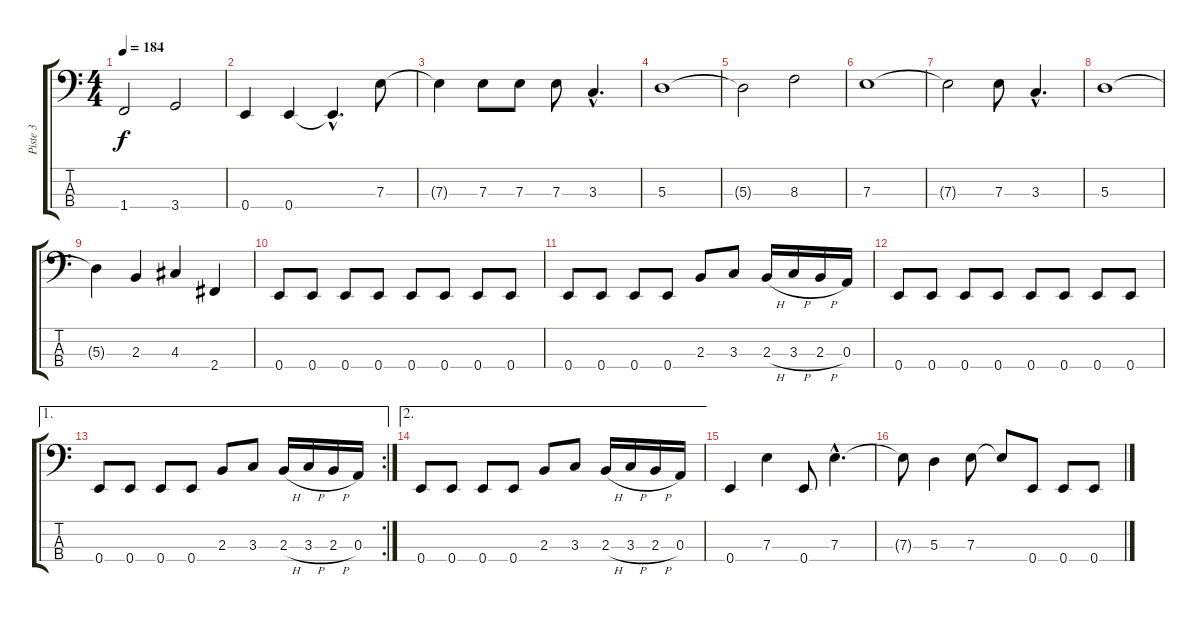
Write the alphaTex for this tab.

\track ("Piste 3" "Piste 3") {instrument slapbass2}
\staff {score tabs}
\tuning (G2 D2 A1 E1) {hide}
\ts (4 4)
\tempo 184
\clef f4
\ks c
1.4.2{dy f} 3.4.2 |
0.4.4 0.4.4 0.4{hac t}.4{d} 7.3.8 |
7.3{t}.4 7.3.8 7.3.8 7.3.8 3.3{hac}.4{d} |
5.3.1 |
5.3{t}.2 8.3.2 |
7.3.1 |
7.3{t}.2 7.3.8 3.3{hac}.4{d} |
5.3.1 |
5.3{t}.4 2.3.4 4.3.4 2.4.4 |
0.4.8 0.4.8 0.4.8 0.4.8 0.4.8 0.4.8 0.4.8 0.4.8 |
0.4.8 0.4.8 0.4.8 0.4.8 2.3.8 3.3.8 2.3{h}.16 3.3{h}.16 2.3{h}.16 0.3.16 |
0.4.8 0.4.8 0.4.8 0.4.8 0.4.8 0.4.8 0.4.8 0.4.8 |
\ae 1
\rc 2
0.4.8 0.4.8 0.4.8 0.4.8 2.3.8 3.3.8 2.3{h}.16 3.3{h}.16 2.3{h}.16 0.3.16 |
\ae 2
0.4.8 0.4.8 0.4.8 0.4.8 2.3.8 3.3.8 2.3{h}.16 3.3{h}.16 2.3{h}.16 0.3.16 |
0.4.4 7.3.4 0.4.8 7.3{hac}.4{d} |
7.3{t}.8 5.3.4 7.3.8 7.3{t}.8 0.4.8 0.4.8 0.4.8
